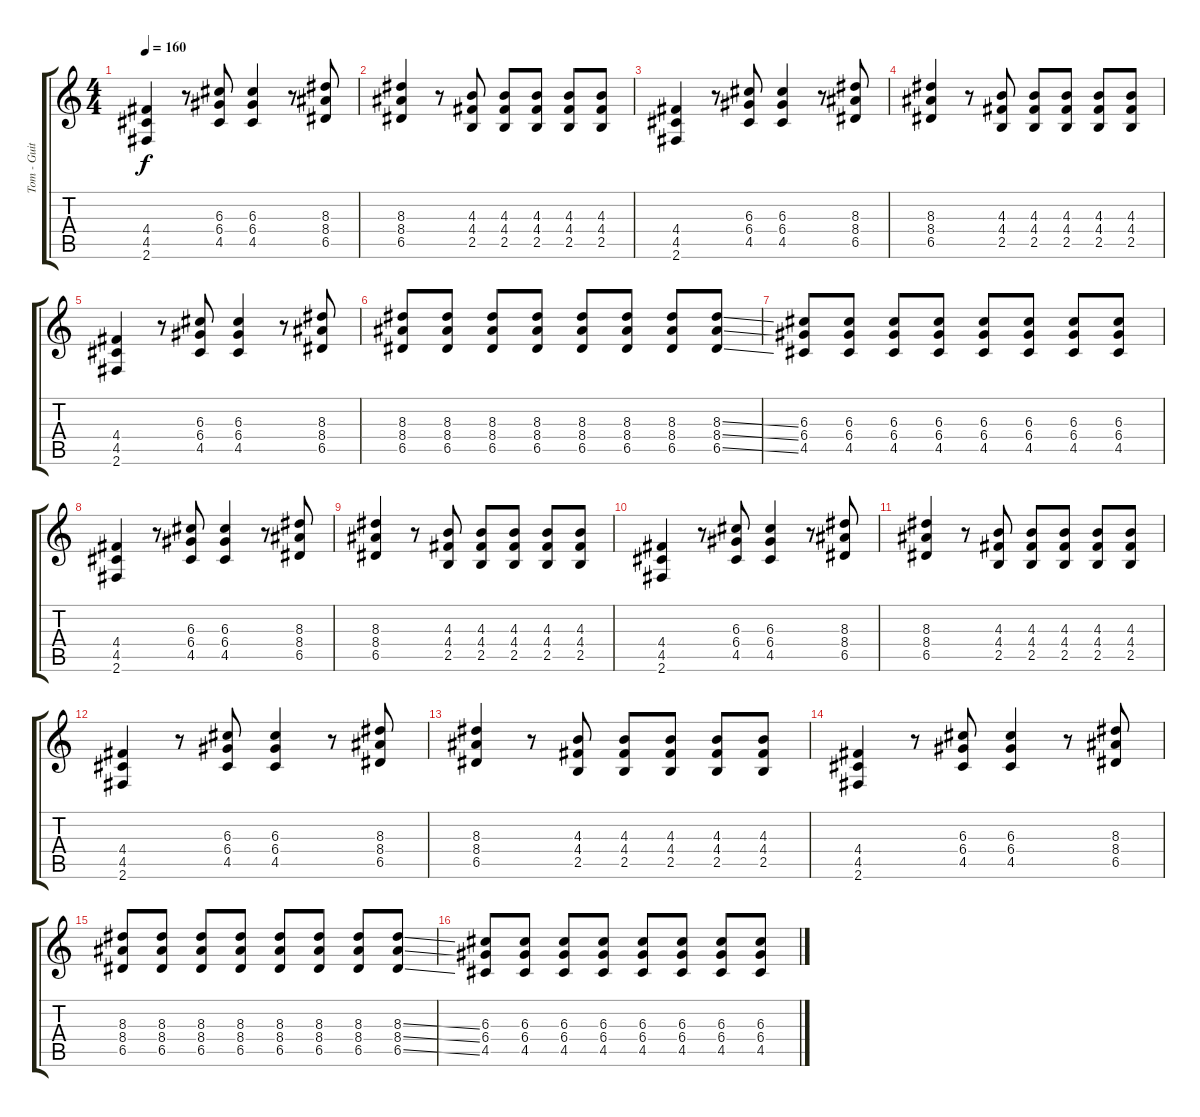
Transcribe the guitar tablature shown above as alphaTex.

\track ("Tom - Guitar" "Tom - Guit") {instrument distortionguitar}
\staff {score tabs}
\tuning (E4 B3 G3 D3 A2 E2) {hide}
\ts (4 4)
\tempo 160
\clef g2
\ks c
(4.4 4.5 2.6).4{dy f} r.8 (6.3 6.4 4.5).8 (6.3 6.4 4.5).4 r.8 (8.3 8.4 6.5).8 |
(8.3 8.4 6.5).4 r.8 (4.3 4.4 2.5).8 (4.3 4.4 2.5).8 (4.3 4.4 2.5).8 (4.3 4.4 2.5).8 (4.3 4.4 2.5).8 |
(4.4 4.5 2.6).4 r.8 (6.3 6.4 4.5).8 (6.3 6.4 4.5).4 r.8 (8.3 8.4 6.5).8 |
(8.3 8.4 6.5).4 r.8 (4.3 4.4 2.5).8 (4.3 4.4 2.5).8 (4.3 4.4 2.5).8 (4.3 4.4 2.5).8 (4.3 4.4 2.5).8 |
(4.4 4.5 2.6).4 r.8 (6.3 6.4 4.5).8 (6.3 6.4 4.5).4 r.8 (8.3 8.4 6.5).8 |
(8.3 8.4 6.5).8 (8.3 8.4 6.5).8 (8.3 8.4 6.5).8 (8.3 8.4 6.5).8 (8.3 8.4 6.5).8 (8.3 8.4 6.5).8 (8.3 8.4 6.5).8 (8.3{ss} 8.4{ss} 6.5{ss}).8 |
(6.3 6.4 4.5).8 (6.3 6.4 4.5).8 (6.3 6.4 4.5).8 (6.3 6.4 4.5).8 (6.3 6.4 4.5).8 (6.3 6.4 4.5).8 (6.3 6.4 4.5).8 (6.3 6.4 4.5).8 |
(4.4 4.5 2.6).4 r.8 (6.3 6.4 4.5).8 (6.3 6.4 4.5).4 r.8 (8.3 8.4 6.5).8 |
(8.3 8.4 6.5).4 r.8 (4.3 4.4 2.5).8 (4.3 4.4 2.5).8 (4.3 4.4 2.5).8 (4.3 4.4 2.5).8 (4.3 4.4 2.5).8 |
(4.4 4.5 2.6).4 r.8 (6.3 6.4 4.5).8 (6.3 6.4 4.5).4 r.8 (8.3 8.4 6.5).8 |
(8.3 8.4 6.5).4 r.8 (4.3 4.4 2.5).8 (4.3 4.4 2.5).8 (4.3 4.4 2.5).8 (4.3 4.4 2.5).8 (4.3 4.4 2.5).8 |
(4.4 4.5 2.6).4 r.8 (6.3 6.4 4.5).8 (6.3 6.4 4.5).4 r.8 (8.3 8.4 6.5).8 |
(8.3 8.4 6.5).4 r.8 (4.3 4.4 2.5).8 (4.3 4.4 2.5).8 (4.3 4.4 2.5).8 (4.3 4.4 2.5).8 (4.3 4.4 2.5).8 |
(4.4 4.5 2.6).4 r.8 (6.3 6.4 4.5).8 (6.3 6.4 4.5).4 r.8 (8.3 8.4 6.5).8 |
(8.3 8.4 6.5).8 (8.3 8.4 6.5).8 (8.3 8.4 6.5).8 (8.3 8.4 6.5).8 (8.3 8.4 6.5).8 (8.3 8.4 6.5).8 (8.3 8.4 6.5).8 (8.3{ss} 8.4{ss} 6.5{ss}).8 |
(6.3 6.4 4.5).8 (6.3 6.4 4.5).8 (6.3 6.4 4.5).8 (6.3 6.4 4.5).8 (6.3 6.4 4.5).8 (6.3 6.4 4.5).8 (6.3 6.4 4.5).8 (6.3 6.4 4.5).8
